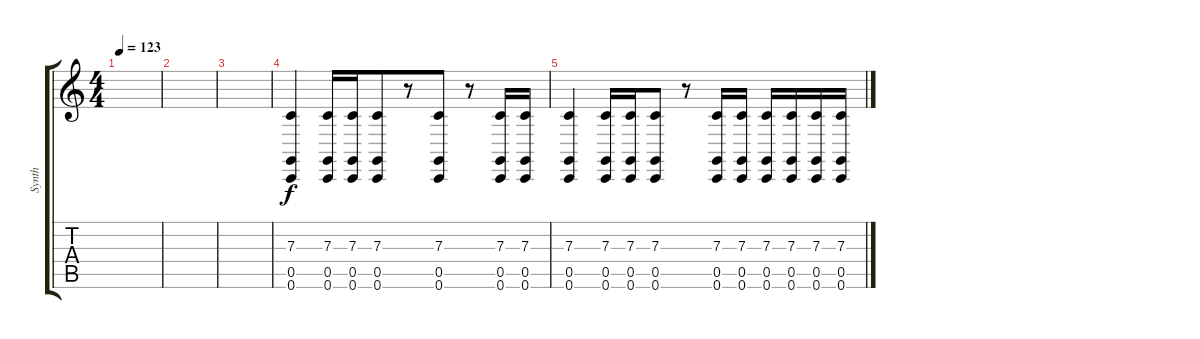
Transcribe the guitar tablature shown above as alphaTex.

\track ("Synth" "Synth") {instrument lead2sawtooth}
\staff {score tabs}
\tuning (D4 A3 F3 C3 G2 C2) {hide}
\ts (4 4)
\tempo 123
\clef g2
\ks c
|
|
|
(7.3 0.5 0.6).4{beam merge} (7.3 0.5 0.6).16 (7.3 0.5 0.6).16{beam merge} (7.3 0.5 0.6).8{beam merge} r.8 (7.3 0.5 0.6).8 r.8 (7.3 0.5 0.6).16 (7.3 0.5 0.6).16 |
(7.3 0.5 0.6).4{beam merge} (7.3 0.5 0.6).16 (7.3 0.5 0.6).16{beam merge} (7.3 0.5 0.6).8 r.8{beam merge} (7.3 0.5 0.6).16 (7.3 0.5 0.6).16 (7.3 0.5 0.6).16{beam merge} (7.3 0.5 0.6).16 (7.3 0.5 0.6).16{beam merge} (7.3 0.5 0.6).16
